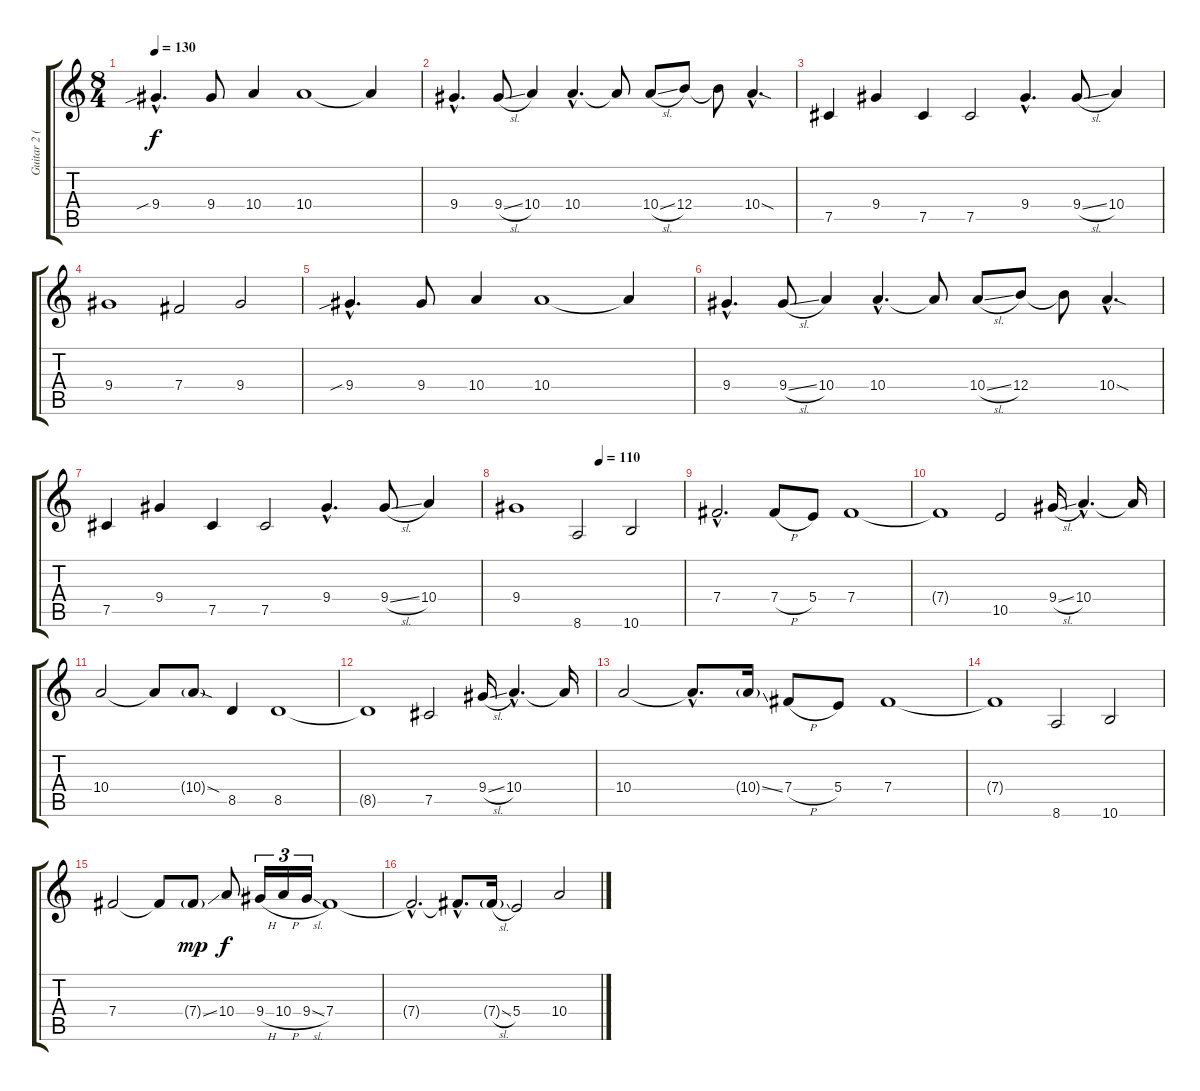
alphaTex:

\track ("Guitar 2 (Distortion)" "Guitar 2 (") {instrument distortionguitar}
\staff {score tabs}
\tuning (Db4 Ab3 E3 B2 Gb2 Db2) {hide}
\ts (8 4)
\tempo 130
\clef g2
\ks c
9.4{sib hac}.4{d dy f} 9.4.8 10.4.4 10.4.1 10.4{t}.4 |
9.4{hac}.4{d} 9.4{sl}.8 10.4.4 10.4{hac}.4{d} 10.4{t}.8 10.4{sl}.8 12.4.8 12.4{t}.8 10.4{sod hac}.4{d} |
7.5.4 9.4.4 7.5.4 7.5.2 9.4{hac}.4{d} 9.4{sl}.8 10.4.4 |
9.4.1 7.4.2 9.4.2 |
9.4{sib hac}.4{d} 9.4.8 10.4.4 10.4.1 10.4{t}.4 |
9.4{hac}.4{d} 9.4{sl}.8 10.4.4 10.4{hac}.4{d} 10.4{t}.8 10.4{sl}.8 12.4.8 12.4{t}.8 10.4{sod hac}.4{d} |
7.5.4 9.4.4 7.5.4 7.5.2 9.4{hac}.4{d} 9.4{sl}.8 10.4.4 |
\tempo (110 0.5)
9.4.1 8.6.2 10.6.2 |
7.4{hac}.2{d} 7.4{h}.8 5.4.8 7.4.1 |
7.4{t}.1 10.5.2 9.4{sl}.16 10.4{hac}.4{d} 10.4{t}.16 |
10.4.2 10.4{t}.8 10.4{sod g}.8 8.5.4 8.5.1 |
8.5{t}.1 7.5.2 9.4{sl}.16 10.4{hac}.4{d} 10.4{t}.16 |
10.4.2 10.4{hac t}.8{d} 10.4{ss g}.16 7.4{h}.8 5.4.8 7.4.1 |
7.4{t}.1 8.6.2 10.6.2 |
7.4.2 7.4{t}.8 7.4{ss g}.8{dy mp} 10.4.8{dy f} 9.4{h}.16{tu (3 2)} 10.4{h}.16{tu (3 2)} 9.4{sl}.16{tu (3 2)} 7.4.1 |
7.4{hac t}.2{d} 7.4{hac t}.8{d} 7.4{sl g}.16 5.4.2 10.4.2
